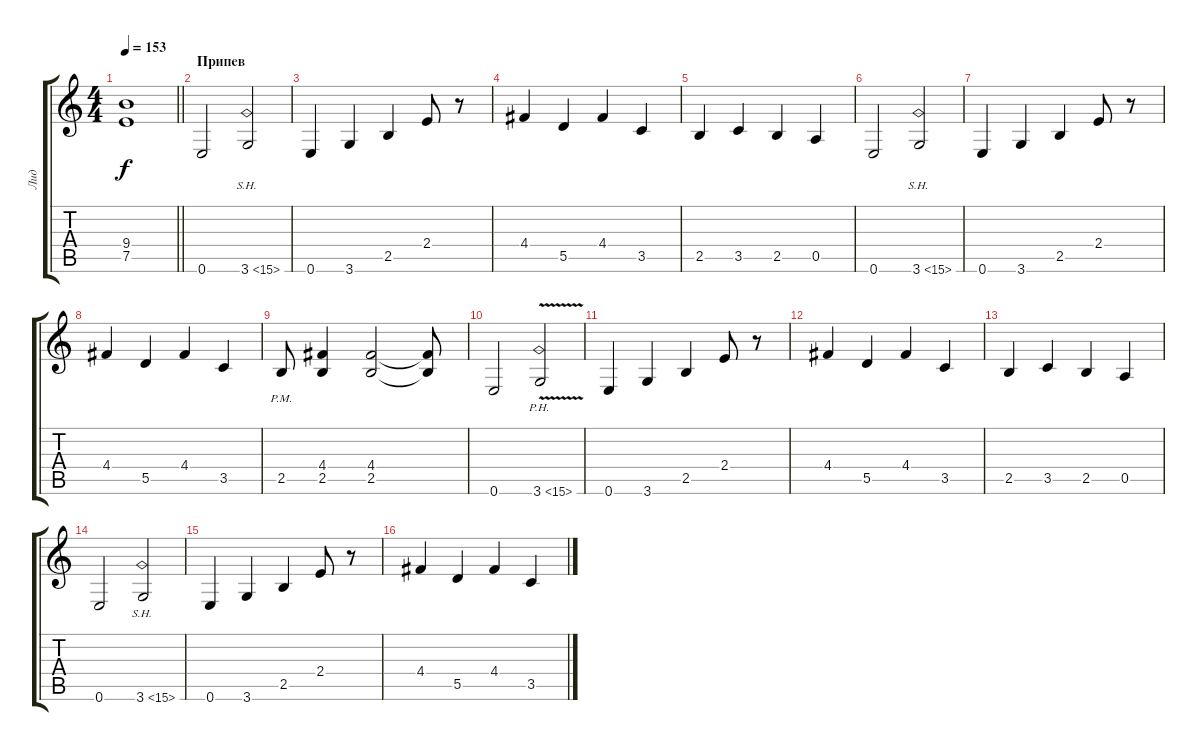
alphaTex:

\track ("Лид" "Лид") {instrument distortionguitar}
\staff {score tabs}
\tuning (E4 B3 G3 D3 A2 E2) {hide}
\ts (4 4)
\tempo 153
\clef g2
\barLineRight lightlight
\ks c
(9.4 7.5).1{dy f} |
\section ("" "Припев")
0.6.2 3.6{sh 12}.2 |
0.6.4 3.6.4 2.5.4 2.4.8 r.8 |
4.4.4 5.5.4 4.4.4 3.5.4 |
2.5.4 3.5.4 2.5.4 0.5.4 |
0.6.2 3.6{sh 12}.2 |
0.6.4 3.6.4 2.5.4 2.4.8 r.8 |
4.4.4 5.5.4 4.4.4 3.5.4 |
2.5{pm}.8 (4.4 2.5).4 (4.4 2.5).2 (4.4{t} 2.5{t}).8 |
0.6.2 3.6{ph 12 v}.2 |
0.6.4 3.6.4 2.5.4 2.4.8 r.8 |
4.4.4 5.5.4 4.4.4 3.5.4 |
2.5.4 3.5.4 2.5.4 0.5.4 |
0.6.2 3.6{sh 12}.2 |
0.6.4 3.6.4 2.5.4 2.4.8 r.8 |
4.4.4 5.5.4 4.4.4 3.5.4
